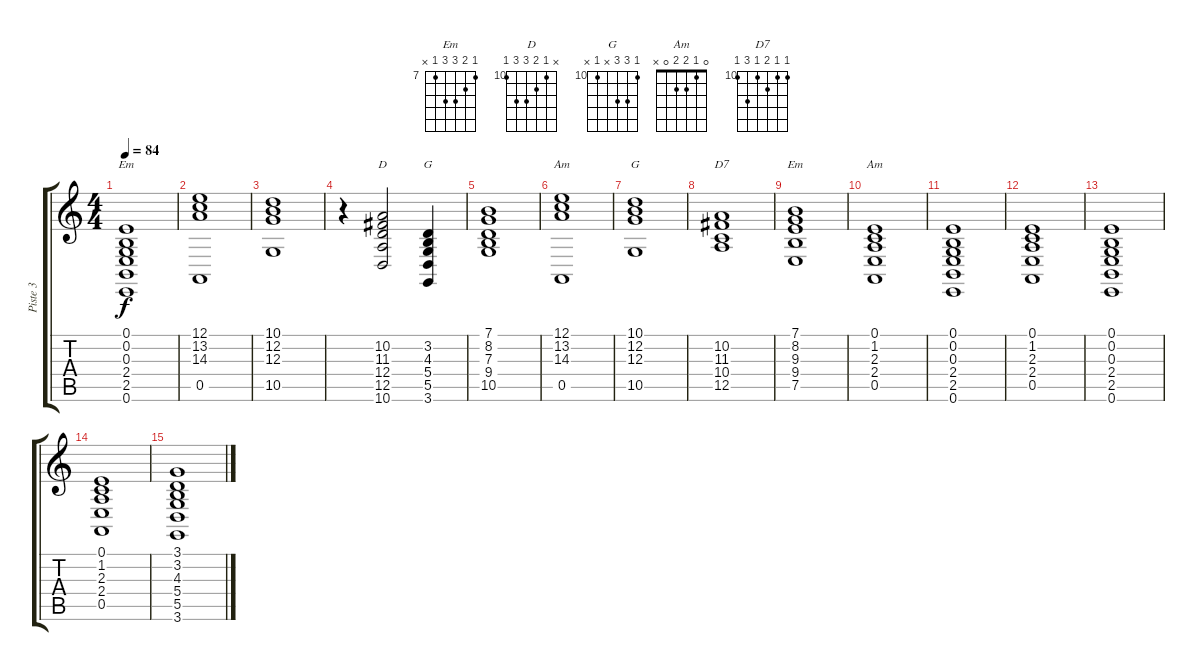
\track ("Piste 3" "Piste 3") {instrument stringensemble1}
\staff {score tabs}
\tuning (E4 B3 G3 D3 A2 E2) {hide}
\chord ("Em" 0 0 0 2 2 0)
\chord ("D" x 10 11 12 12 10) {firstfret 10}
\chord ("G" 3 3 4 5 5 3)
\chord ("Am" 12 13 14 x 0 x) {firstfret 12}
\chord ("G" 10 12 12 x 10 x) {firstfret 10}
\chord ("D7" 10 10 11 10 12 10) {firstfret 10}
\chord ("Em" 7 8 9 9 7 x) {firstfret 7}
\chord ("Am" 0 1 2 2 0 x)
\ts (4 4)
\tempo 84
\clef g2
\ks c
(0.1 0.2 0.3 2.4 2.5 0.6).1{ch "Em" dy f} |
(12.1 13.2 14.3 0.5).1 |
(10.1 12.2 12.3 10.5).1 |
r.4 (10.2 11.3 12.4 12.5 10.6).2{ch "D"} (3.2 4.3 5.4 5.5 3.6).4{ch "G"} |
(7.1 8.2 7.3 9.4 10.5).1 |
(12.1 13.2 14.3 0.5).1{ch "Am"} |
(10.1 12.2 12.3 10.5).1{ch "G"} |
(10.2 11.3 10.4 12.5).1{ch "D7"} |
(7.1 8.2 9.3 9.4 7.5).1{ch "Em"} |
(0.1 1.2 2.3 2.4 0.5).1{ch "Am"} |
(0.1 0.2 0.3 2.4 2.5 0.6).1 |
(0.1 1.2 2.3 2.4 0.5).1 |
(0.1 0.2 0.3 2.4 2.5 0.6).1 |
(0.1 1.2 2.3 2.4 0.5).1 |
(3.1 3.2 4.3 5.4 5.5 3.6).1{volume 5}
